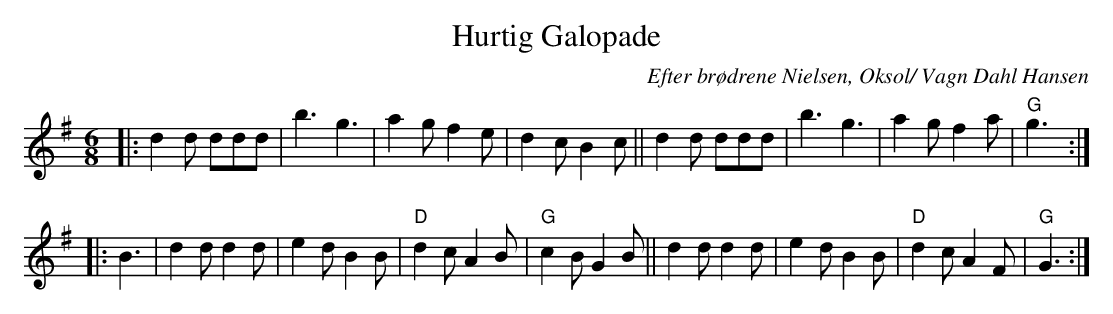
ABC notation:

X:1
T: Hurtig Galopade
O: Efter br\/odrene Nielsen, Oks\ol/ Vagn Dahl Hansen
M: 6/8
L: 1/8
K: G
V: 1 staves=2
|:\
d2d ddd | b3 g3 | a2g f2e | d2c B2c ||\
d2d ddd | b3 g3 | a2g f2a | "G"g3 :|
|: B3 |\
d2d d2d | e2d B2B | "D"d2c A2B | "G"c2B G2B ||\
d2d d2d | e2d B2B | "D"d2c A2F | "G"G3 :|
